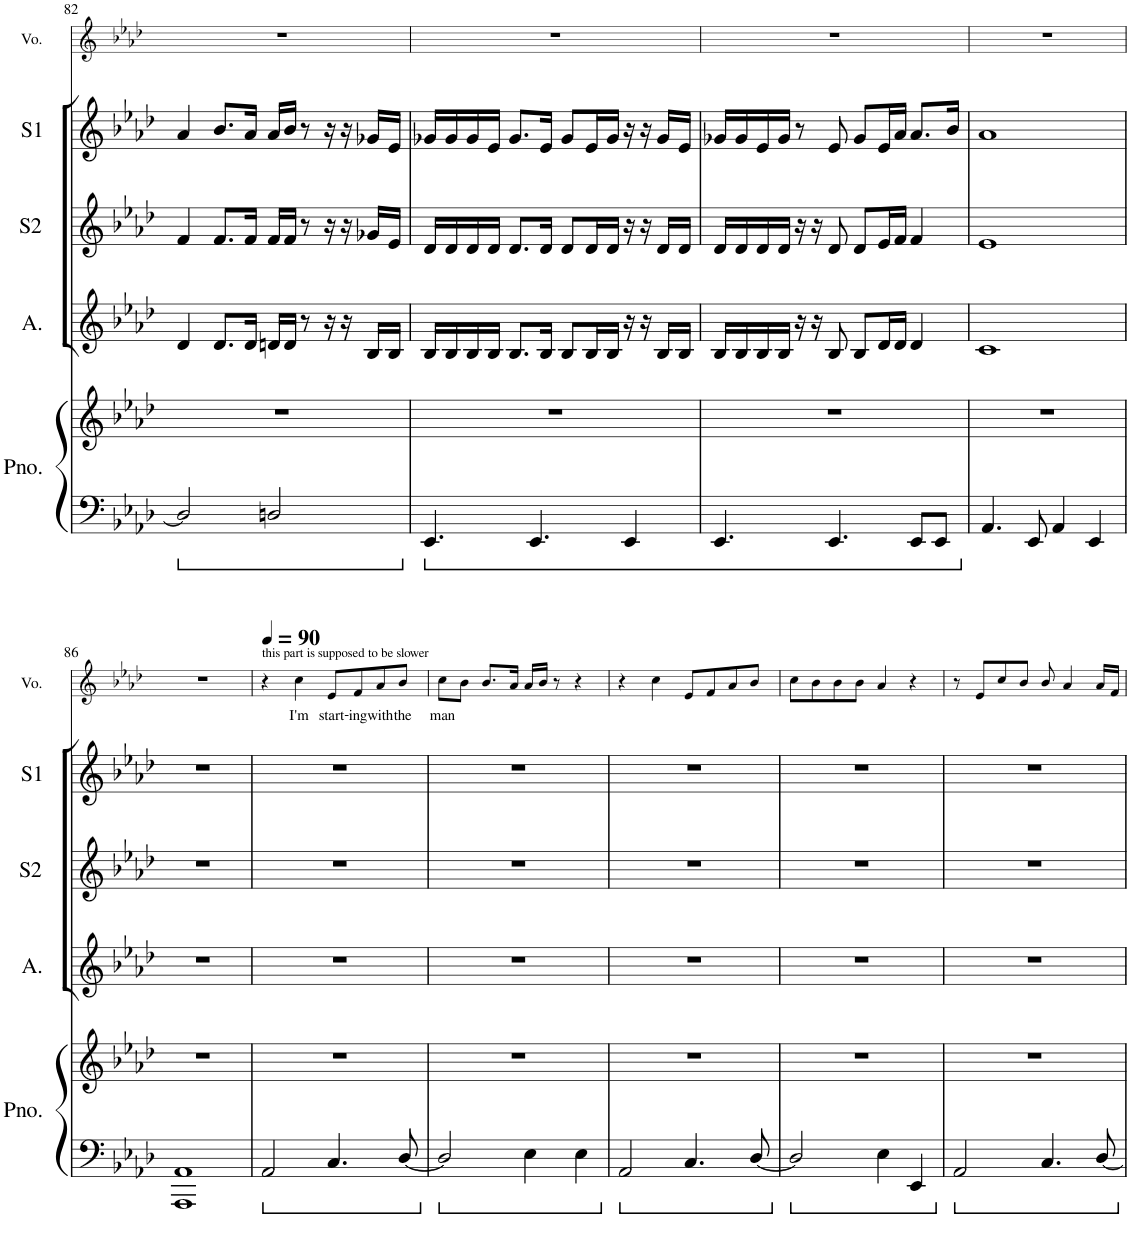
**kern	**kern	**kern	**kern	**kern	**kern	**text
*part5	*part5	*part4	*part3	*part2	*part1	*part1
*staff6	*staff5	*staff4	*staff3	*staff2	*staff1	*staff1
*I"Piano	*	*I"Alto	*I"Soprano 2	*I"Soprano 1	*I"Voice	*
*I'Pno.	*	*I'A.	*I'S2	*I'S1	*I'Vo.	*
!!LO:PB:g=z
*clefF4	*clefG2	*clefG2	*clefG2	*clefG2	*clefG2	*
*	*	*Trd1c2	*	*	*	*
*k[b-e-a-d-]	*k[b-e-a-d-]	*k[b-e-a-d-]	*k[b-e-a-d-]	*k[b-e-a-d-]	*k[b-e-a-d-]	*
*M4/4	*M4/4	*M4/4	*M4/4	*M4/4	*M4/4	*
=82	=82	=82	=82	=82	=82	=82
2D-/]	1r	4d-/	4f/	4a-/	1r	.
.	.	8.d-/L	8.f/L	8.b-/L	.	.
.	.	16d-/Jk	16f/Jk	16a-/Jk	.	.
2Dn/	.	16dn/LL	16f/LL	16a-/LL	.	.
.	.	16d/JJ	16f/JJ	16b-/JJ	.	.
.	.	8r	8r	8r	.	.
.	.	16r	16r	16r	.	.
.	.	16r	16r	16r	.	.
.	.	16B-/LL	16g-X/LL	16g-X/LL	.	.
.	.	16B-/JJ	16e-/JJ	16e-/JJ	.	.
=83	=83	=83	=83	=83	=83	=83
4.EE-/	1r	16B-/LL	16d-/LL	16g-X/LL	1r	.
.	.	16B-/	16d-/	16g-/	.	.
.	.	16B-/	16d-/	16g-/	.	.
.	.	16B-/JJ	16d-/JJ	16e-/JJ	.	.
.	.	8.B-/L	8.d-/L	8.g-/L	.	.
4.EE-/	.	.	.	.	.	.
.	.	16B-/Jk	16d-/Jk	16e-/Jk	.	.
.	.	8B-/L	8d-/L	8g-/L	.	.
.	.	16B-/L	16d-/L	16e-/L	.	.
.	.	16B-/JJ	16d-/JJ	16g-/JJ	.	.
4EE-/	.	16r	16r	16r	.	.
.	.	16r	16r	16r	.	.
.	.	16B-/LL	16d-/LL	16g-/LL	.	.
.	.	16B-/JJ	16d-/JJ	16e-/JJ	.	.
=84	=84	=84	=84	=84	=84	=84
4.EE-/	1r	16B-/LL	16d-/LL	16g-X/LL	1r	.
.	.	16B-/	16d-/	16g-/	.	.
.	.	16B-/	16d-/	16e-/	.	.
.	.	16B-/JJ	16d-/JJ	16g-/JJ	.	.
.	.	16r	16r	8r	.	.
.	.	16r	16r	.	.	.
4.EE-/	.	8B-/	8d-/	8e-/	.	.
.	.	8B-/L	8d-/L	8g-/L	.	.
.	.	16d-/L	16e-/L	16e-/L	.	.
.	.	16d-/JJ	16f/JJ	16a-/JJ	.	.
8EE-/L	.	4d-/	4f/	8.a-/L	.	.
8EE-/J	.	.	.	.	.	.
.	.	.	.	16b-/Jk	.	.
=85	=85	=85	=85	=85	=85	=85
4.AA-/	1r	1c	1e-	1a-	1r	.
8EE-/	.	.	.	.	.	.
4AA-/	.	.	.	.	.	.
4EE-/	.	.	.	.	.	.
!!LO:LB:g=z
=86	=86	=86	=86	=86	=86	=86
1AAA- 1AA-	1r	1r	1r	1r	1r	.
=87	=87	=87	=87	=87	=87	=87
*	*	*	*	*	*MM90	*
!	!	!	!	!	!LO:TX:a:t=this part is supposed to be slower	!
2AA-/	1r	1r	1r	1r	4r	.
!	!	!	!	!	!	!LO:LY:b
.	.	.	.	.	4cc\	I'm
!	!	!	!	!	!	!LO:LY:b
4.C/	.	.	.	.	8e-/L	start-
!	!	!	!	!	!	!LO:LY:b
.	.	.	.	.	8f/	-ing
!	!	!	!	!	!	!LO:LY:b
.	.	.	.	.	8a-/	with
!	!	!	!	!	!	!LO:LY:b
[8D-/	.	.	.	.	8b-/J	the
=88	=88	=88	=88	=88	=88	=88
!	!	!	!	!	!	!LO:LY:b
2D-/]	1r	1r	1r	1r	8cc\L	man
.	.	.	.	.	8b-\J	.
.	.	.	.	.	8.b-/L	.
.	.	.	.	.	16a-/Jk	.
4E-\	.	.	.	.	16a-/LL	.
.	.	.	.	.	16b-/JJ	.
.	.	.	.	.	8r	.
4E-\	.	.	.	.	4r	.
=89	=89	=89	=89	=89	=89	=89
2AA-/	1r	1r	1r	1r	4r	.
.	.	.	.	.	4cc\	.
4.C/	.	.	.	.	8e-/L	.
.	.	.	.	.	8f/	.
.	.	.	.	.	8a-/	.
[8D-/	.	.	.	.	8b-/J	.
=90	=90	=90	=90	=90	=90	=90
2D-/]	1r	1r	1r	1r	8cc\L	.
.	.	.	.	.	8b-\	.
.	.	.	.	.	8b-\	.
.	.	.	.	.	8b-\J	.
4E-\	.	.	.	.	4a-/	.
4EE-/	.	.	.	.	4r	.
=91	=91	=91	=91	=91	=91	=91
2AA-/	1r	1r	1r	1r	8r	.
.	.	.	.	.	8e-/L	.
.	.	.	.	.	8cc/	.
.	.	.	.	.	8b-/J	.
4.C/	.	.	.	.	8b-/	.
.	.	.	.	.	4a-/	.
[8D-/	.	.	.	.	16a-/LL	.
.	.	.	.	.	16f/JJ	.
=	=	=	=	=	=	=
*-	*-	*-	*-	*-	*-	*-
